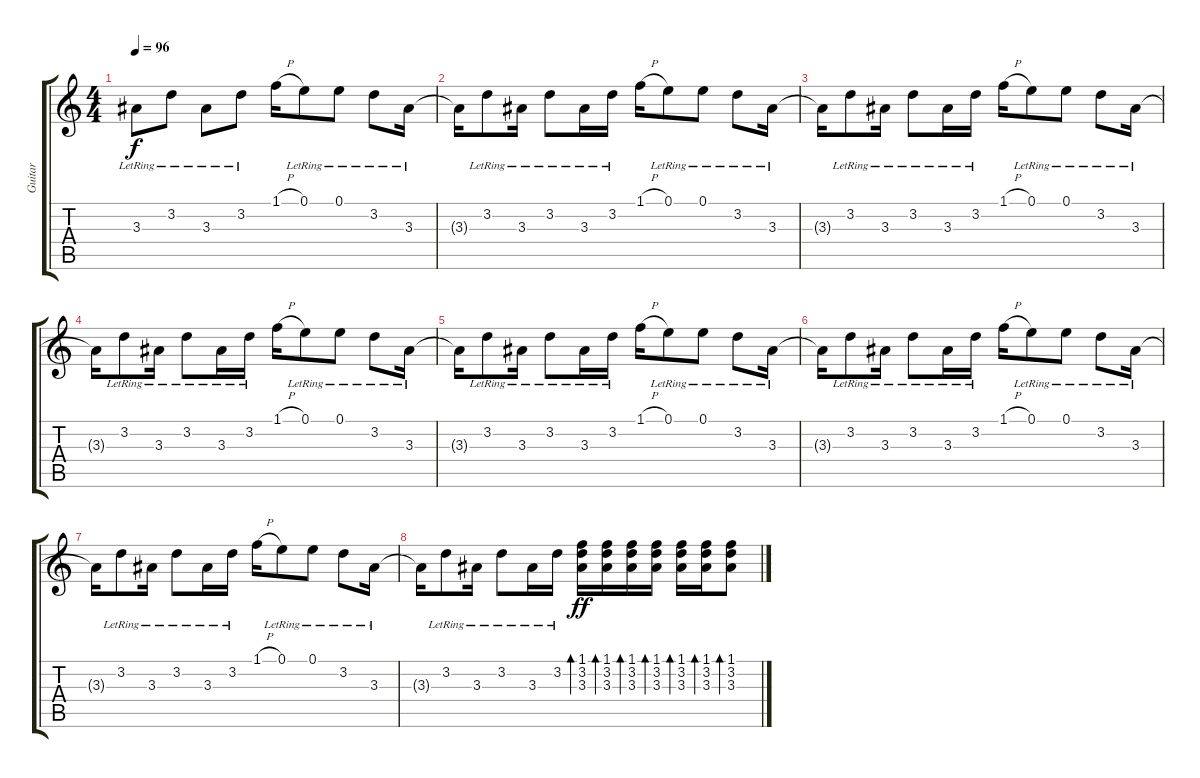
\track ("Guitar" "Guitar") {instrument electricguitarclean}
\staff {score tabs}
\tuning (E4 B3 G3 D3 A2 E2) {hide}
\ts (4 4)
\tempo 96
\clef g2
\ks c
3.3{lr}.8{dy f} 3.2{lr}.8 3.3{lr}.8 3.2{lr}.8 1.1{h}.16 0.1{lr}.8 0.1{lr}.8 3.2{lr}.8 3.3{lr}.16 |
3.3{t}.16 3.2{lr}.8 3.3{lr}.16 3.2{lr}.8 3.3{lr}.16 3.2{lr}.16 1.1{h}.16 0.1{lr}.8 0.1{lr}.8 3.2{lr}.8 3.3{lr}.16 |
3.3{t}.16 3.2{lr}.8 3.3{lr}.16 3.2{lr}.8 3.3{lr}.16 3.2{lr}.16 1.1{h}.16 0.1{lr}.8 0.1{lr}.8 3.2{lr}.8 3.3{lr}.16 |
3.3{t}.16 3.2{lr}.8 3.3{lr}.16 3.2{lr}.8 3.3{lr}.16 3.2{lr}.16 1.1{h}.16 0.1{lr}.8 0.1{lr}.8 3.2{lr}.8 3.3{lr}.16 |
3.3{t}.16 3.2{lr}.8 3.3{lr}.16 3.2{lr}.8 3.3{lr}.16 3.2{lr}.16 1.1{h}.16 0.1{lr}.8 0.1{lr}.8 3.2{lr}.8 3.3{lr}.16 |
3.3{t}.16 3.2{lr}.8 3.3{lr}.16 3.2{lr}.8 3.3{lr}.16 3.2{lr}.16 1.1{h}.16 0.1{lr}.8 0.1{lr}.8 3.2{lr}.8 3.3{lr}.16 |
3.3{t}.16 3.2{lr}.8 3.3{lr}.16 3.2{lr}.8 3.3{lr}.16 3.2{lr}.16 1.1{h}.16 0.1{lr}.8 0.1{lr}.8 3.2{lr}.8 3.3{lr}.16 |
3.3{t}.16 3.2{lr}.8 3.3{lr}.16 3.2{lr}.8 3.3{lr}.16 3.2{lr}.16 (1.1 3.2 3.3).16{bd 60 dy ff} (1.1 3.2 3.3).16{bd 60} (1.1 3.2 3.3).16{bd 60} (1.1 3.2 3.3).16{bd 60} (1.1 3.2 3.3).16{bd 60} (1.1 3.2 3.3).16{bd 60} (1.1 3.2 3.3).8{bd 60}
